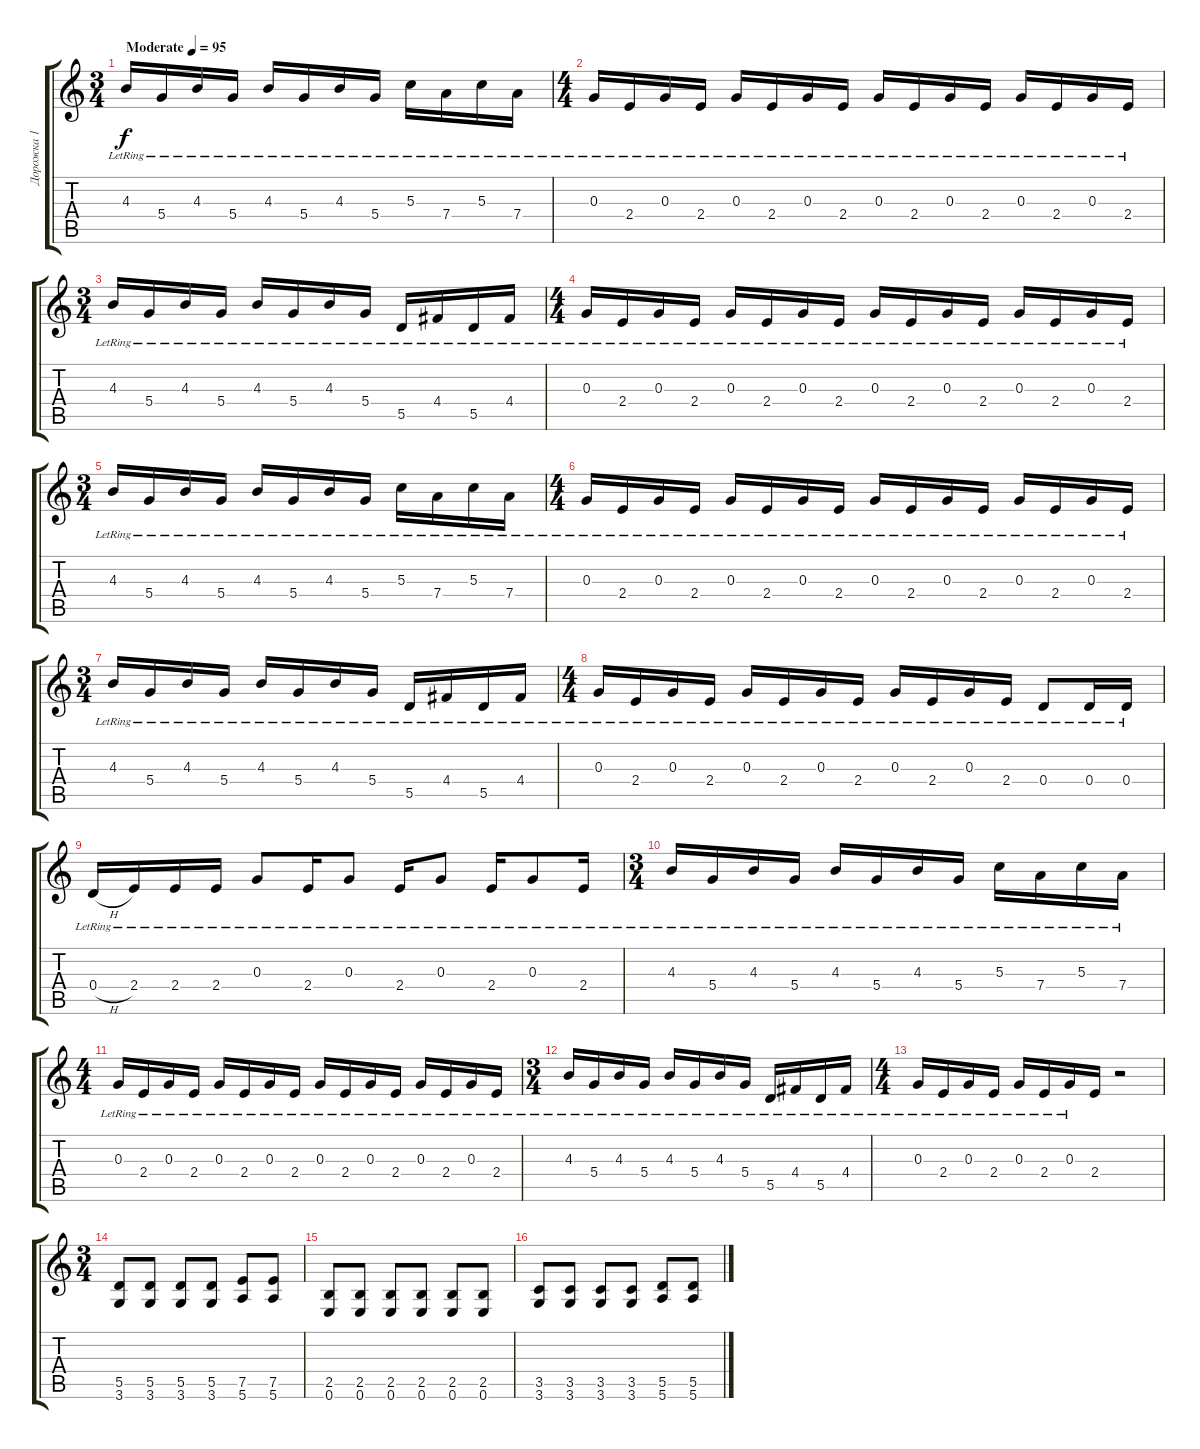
\track ("Дорожка 1" "Дорожка 1") {instrument acousticguitarsteel}
\staff {score tabs}
\tuning (E4 B3 G3 D3 A2 E2) {hide}
\ts (3 4)
\tempo (95 "Moderate")
\clef g2
\ks c
4.3{lr}.16{dy f instrument acousticguitarsteel} 5.4{lr}.16 4.3{lr}.16 5.4{lr}.16 4.3{lr}.16 5.4{lr}.16 4.3{lr}.16 5.4{lr}.16 5.3{lr}.16 7.4{lr}.16 5.3{lr}.16 7.4{lr}.16 |
\ts (4 4)
0.3{lr}.16 2.4{lr}.16 0.3{lr}.16 2.4{lr}.16 0.3{lr}.16 2.4{lr}.16 0.3{lr}.16 2.4{lr}.16 0.3{lr}.16 2.4{lr}.16 0.3{lr}.16 2.4{lr}.16 0.3{lr}.16 2.4{lr}.16 0.3{lr}.16 2.4{lr}.16 |
\ts (3 4)
4.3{lr}.16 5.4{lr}.16 4.3{lr}.16 5.4{lr}.16 4.3{lr}.16 5.4{lr}.16 4.3{lr}.16 5.4{lr}.16 5.5{lr}.16 4.4{lr}.16 5.5{lr}.16 4.4{lr}.16 |
\ts (4 4)
0.3{lr}.16 2.4{lr}.16 0.3{lr}.16 2.4{lr}.16 0.3{lr}.16 2.4{lr}.16 0.3{lr}.16 2.4{lr}.16 0.3{lr}.16 2.4{lr}.16 0.3{lr}.16 2.4{lr}.16 0.3{lr}.16 2.4{lr}.16 0.3{lr}.16 2.4{lr}.16 |
\ts (3 4)
4.3{lr}.16 5.4{lr}.16 4.3{lr}.16 5.4{lr}.16 4.3{lr}.16 5.4{lr}.16 4.3{lr}.16 5.4{lr}.16 5.3{lr}.16 7.4{lr}.16 5.3{lr}.16 7.4{lr}.16 |
\ts (4 4)
0.3{lr}.16 2.4{lr}.16 0.3{lr}.16 2.4{lr}.16 0.3{lr}.16 2.4{lr}.16 0.3{lr}.16 2.4{lr}.16 0.3{lr}.16 2.4{lr}.16 0.3{lr}.16 2.4{lr}.16 0.3{lr}.16 2.4{lr}.16 0.3{lr}.16 2.4{lr}.16 |
\ts (3 4)
4.3{lr}.16 5.4{lr}.16 4.3{lr}.16 5.4{lr}.16 4.3{lr}.16 5.4{lr}.16 4.3{lr}.16 5.4{lr}.16 5.5{lr}.16 4.4{lr}.16 5.5{lr}.16 4.4{lr}.16 |
\ts (4 4)
0.3{lr}.16 2.4{lr}.16 0.3{lr}.16 2.4{lr}.16 0.3{lr}.16 2.4{lr}.16 0.3{lr}.16 2.4{lr}.16 0.3{lr}.16 2.4{lr}.16 0.3{lr}.16 2.4{lr}.16 0.4{lr}.8 0.4{lr}.16 0.4{lr}.16 |
0.4{h lr}.16 2.4{lr}.16 2.4{lr}.16 2.4{lr}.16 0.3{lr}.8 2.4{lr}.16 0.3{lr}.8 2.4{lr}.16 0.3{lr}.8 2.4{lr}.16 0.3{lr}.8 2.4{lr}.16 |
\ts (3 4)
4.3{lr}.16 5.4{lr}.16 4.3{lr}.16 5.4{lr}.16 4.3{lr}.16 5.4{lr}.16 4.3{lr}.16 5.4{lr}.16 5.3{lr}.16 7.4{lr}.16 5.3{lr}.16 7.4{lr}.16 |
\ts (4 4)
0.3{lr}.16 2.4{lr}.16 0.3{lr}.16 2.4{lr}.16 0.3{lr}.16 2.4{lr}.16 0.3{lr}.16 2.4{lr}.16 0.3{lr}.16 2.4{lr}.16 0.3{lr}.16 2.4{lr}.16 0.3{lr}.16 2.4{lr}.16 0.3{lr}.16 2.4{lr}.16 |
\ts (3 4)
4.3{lr}.16 5.4{lr}.16 4.3{lr}.16 5.4{lr}.16 4.3{lr}.16 5.4{lr}.16 4.3{lr}.16 5.4{lr}.16 5.5{lr}.16 4.4{lr}.16 5.5{lr}.16 4.4{lr}.16 |
\ts (4 4)
0.3{lr}.16 2.4{lr}.16 0.3{lr}.16 2.4{lr}.16 0.3{lr}.16 2.4{lr}.16 0.3{lr}.16 2.4.16 r.2 |
\ts (3 4)
(5.5 3.6).8{volume 15 instrument distortionguitar} (5.5 3.6).8 (5.5 3.6).8 (5.5 3.6).8 (7.5 5.6).8 (7.5 5.6).8 |
(2.5 0.6).8 (2.5 0.6).8 (2.5 0.6).8 (2.5 0.6).8 (2.5 0.6).8 (2.5 0.6).8 |
(3.5 3.6).8 (3.5 3.6).8 (3.5 3.6).8 (3.5 3.6).8 (5.5 5.6).8 (5.5 5.6).8
